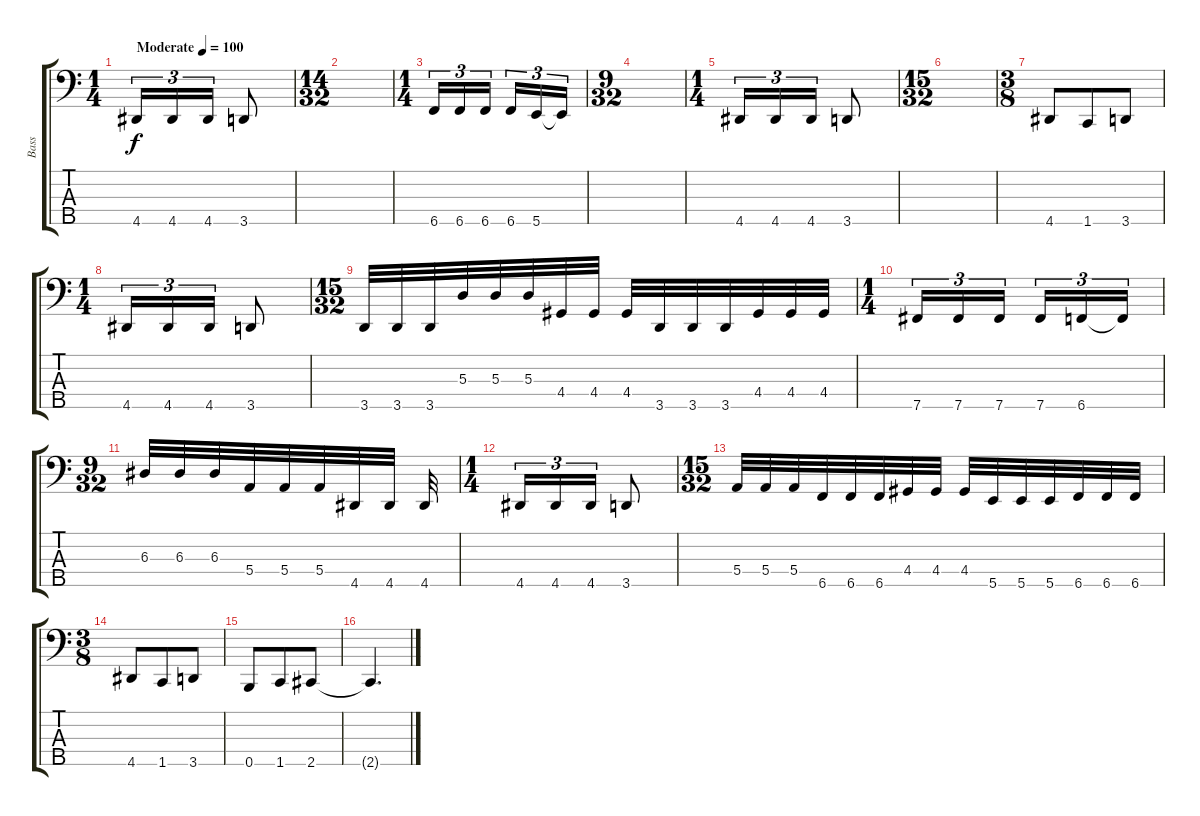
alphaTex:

\track ("Bass" "Bass") {instrument electricbassfinger}
\staff {score tabs}
\tuning (G2 D2 A1 E1 B0) {hide}
\ts (1 4)
\tempo (100 "Moderate")
\clef f4
\ks c
4.5.16{tu (3 2) dy f instrument electricbassfinger} 4.5.16{tu (3 2)} 4.5.16{tu (3 2)} 3.5.8 |
\ts (14 32)
|
\ts (1 4)
6.5.16{tu (3 2)} 6.5.16{tu (3 2)} 6.5.16{tu (3 2) beam splitsecondary} 6.5.16{tu (3 2)} 5.5.16{tu (3 2)} 5.5{t}.16{tu (3 2)} |
\ts (9 32)
|
\ts (1 4)
4.5.16{tu (3 2)} 4.5.16{tu (3 2)} 4.5.16{tu (3 2)} 3.5.8 |
\ts (15 32)
|
\ts (3 8)
4.5.8 1.5.8 3.5.8 |
\ts (1 4)
4.5.16{tu (3 2)} 4.5.16{tu (3 2)} 4.5.16{tu (3 2)} 3.5.8 |
\ts (15 32)
3.5.32 3.5.32 3.5.32 5.3.32 5.3.32 5.3.32 4.4.32 4.4.32 4.4.32 3.5.32 3.5.32 3.5.32 4.4.32 4.4.32 4.4.32 |
\ts (1 4)
7.5.16{tu (3 2)} 7.5.16{tu (3 2)} 7.5.16{tu (3 2) beam splitsecondary} 7.5.16{tu (3 2)} 6.5.16{tu (3 2)} 6.5{t}.16{tu (3 2)} |
\ts (9 32)
6.3.32 6.3.32 6.3.32 5.4.32 5.4.32 5.4.32 4.5.32 4.5.32 4.5.32 |
\ts (1 4)
4.5.16{tu (3 2)} 4.5.16{tu (3 2)} 4.5.16{tu (3 2)} 3.5.8 |
\ts (15 32)
5.4.32 5.4.32 5.4.32 6.5.32 6.5.32 6.5.32 4.4.32 4.4.32 4.4.32 5.5.32 5.5.32 5.5.32 6.5.32 6.5.32 6.5.32 |
\ts (3 8)
4.5.8 1.5.8 3.5.8 |
0.5.8 1.5.8 2.5.8 |
2.5{t}.4{d}
